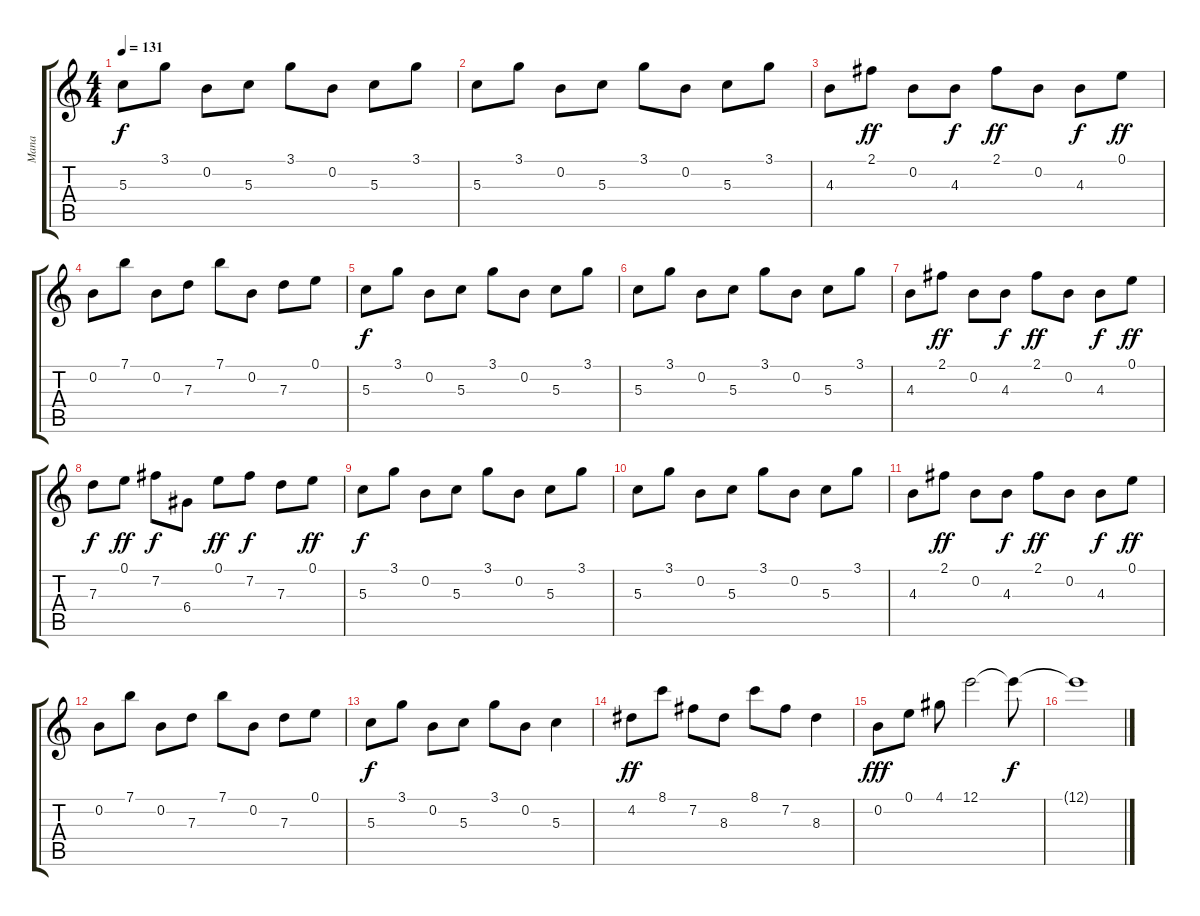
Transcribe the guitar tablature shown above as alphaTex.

\track ("Mana" "Mana") {instrument electricguitarclean}
\staff {score tabs}
\tuning (E4 B3 G3 D3 A2 E2) {hide}
\ts (4 4)
\tempo 131
\clef g2
\ks c
5.3.8{dy f instrument acousticguitarsteel} 3.1.8 0.2.8 5.3.8 3.1.8 0.2.8 5.3.8 3.1.8 |
5.3.8 3.1.8 0.2.8 5.3.8 3.1.8 0.2.8 5.3.8 3.1.8 |
4.3.8 2.1.8{dy ff} 0.2.8 4.3.8{dy f} 2.1.8{dy ff} 0.2.8 4.3.8{dy f} 0.1.8{dy ff} |
0.2.8 7.1.8 0.2.8 7.3.8 7.1.8 0.2.8 7.3.8 0.1.8 |
5.3.8{dy f} 3.1.8 0.2.8 5.3.8 3.1.8 0.2.8 5.3.8 3.1.8 |
5.3.8 3.1.8 0.2.8 5.3.8 3.1.8 0.2.8 5.3.8 3.1.8 |
4.3.8 2.1.8{dy ff} 0.2.8 4.3.8{dy f} 2.1.8{dy ff} 0.2.8 4.3.8{dy f} 0.1.8{dy ff} |
7.3.8{dy f} 0.1.8{dy ff} 7.2.8{dy f} 6.4.8 0.1.8{dy ff} 7.2.8{dy f} 7.3.8 0.1.8{dy ff} |
5.3.8{dy f} 3.1.8 0.2.8 5.3.8 3.1.8 0.2.8 5.3.8 3.1.8 |
5.3.8 3.1.8 0.2.8 5.3.8 3.1.8 0.2.8 5.3.8 3.1.8 |
4.3.8 2.1.8{dy ff} 0.2.8 4.3.8{dy f} 2.1.8{dy ff} 0.2.8 4.3.8{dy f} 0.1.8{dy ff} |
0.2.8 7.1.8 0.2.8 7.3.8 7.1.8 0.2.8 7.3.8 0.1.8 |
5.3.8{dy f} 3.1.8 0.2.8 5.3.8 3.1.8 0.2.8 5.3.4 |
4.2.8{dy ff} 8.1.8 7.2.8 8.3.8 8.1.8 7.2.8 8.3.4 |
0.2.8{dy fff} 0.1.8 4.1.8 12.1.2 12.1{t}.8{dy f} |
12.1{t}.1
